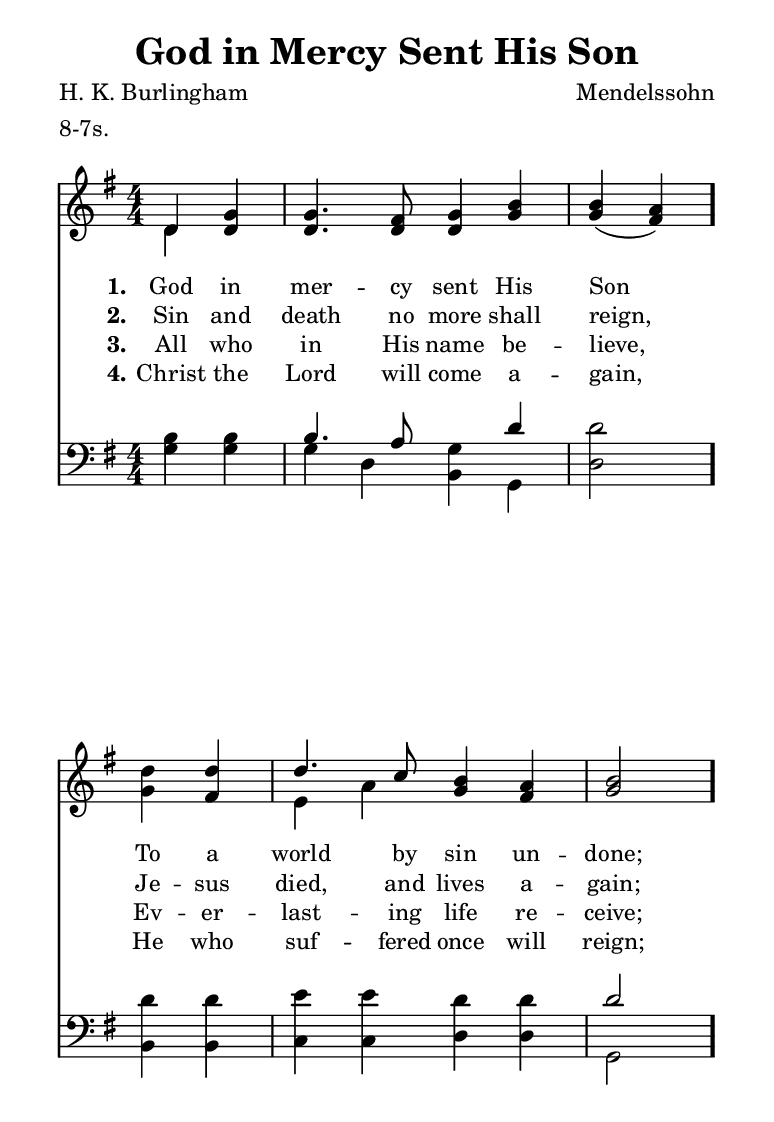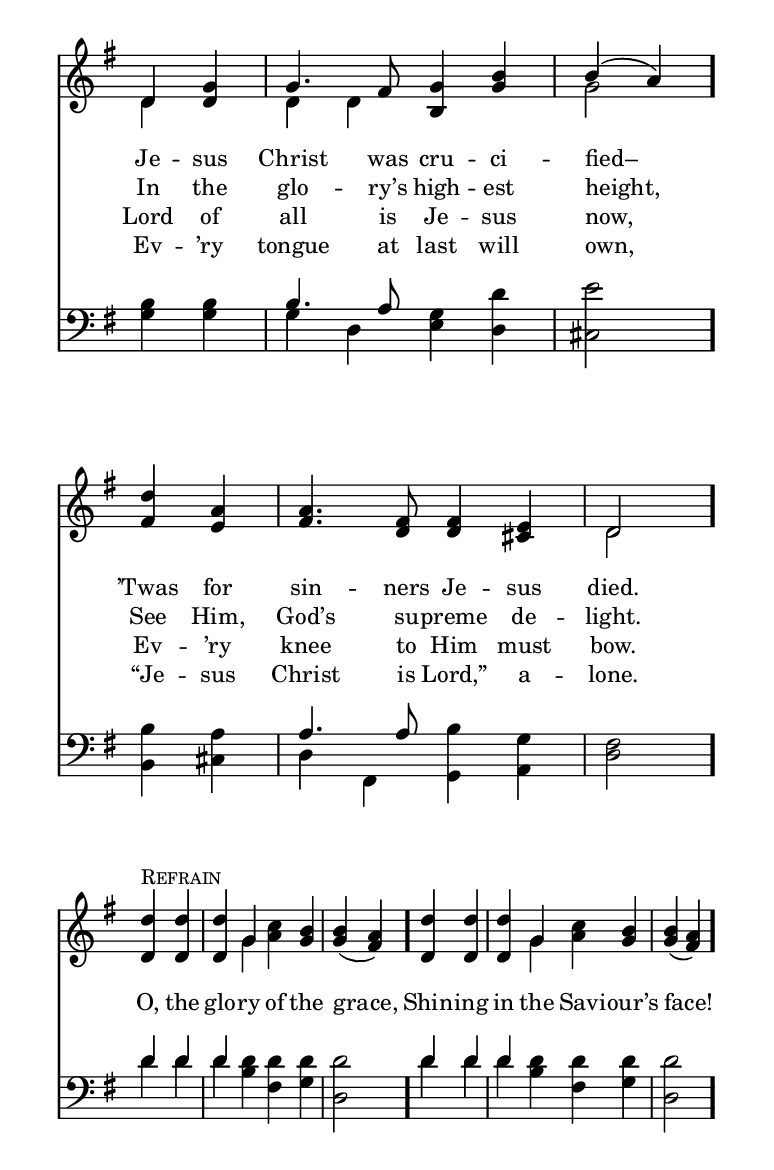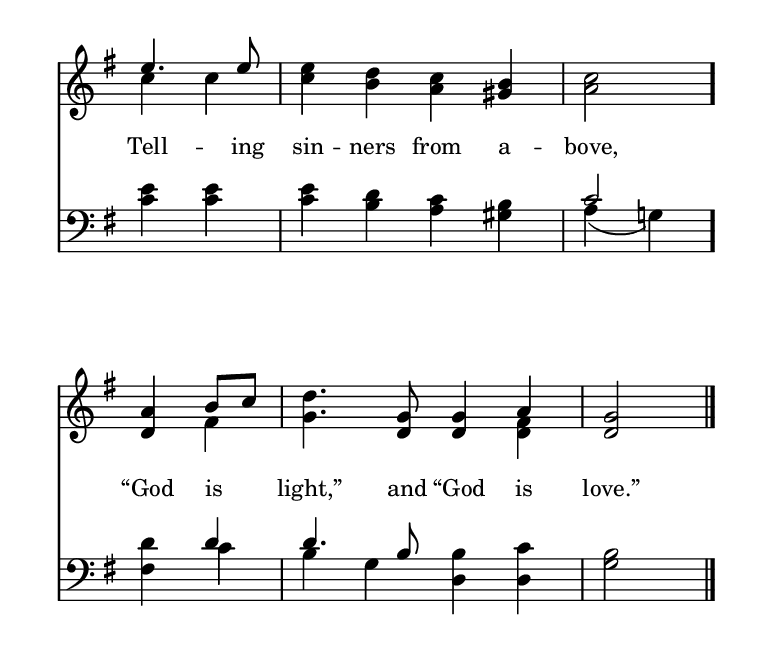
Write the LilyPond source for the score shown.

\include "common/global.ily"
\paper {
  \include "common/paper.ily"
}

\header{
  %gospel
  hymnnumber = "16"
  title = "God in Mercy Sent His Son"
  tunename = "Herald Angels"
  meter = "8-7s."
  poet = "H. K. Burlingham"
  composer = "Mendelssohn"
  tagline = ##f
}

% for fermata in MIDI
ta = { \tempo 4=80 }
tb = { \tempo 4=40 }

patternAA = { c4 c4 | c4. c8 c4 c4 | c4( c4) } % Line 1 soprano / alto / bass, Line 3 soprano
patternAB = { c4 c4 | c4. c8 c4 c4 | c2 } % Line 1 tenor, Line 2 soprano, Line 3 tenor, Line 4 soprano / alto / tenor
patternAC = { c4 c8[ c8 ] | c4. c8 c4 c4 | c2 } % Refrain line 4 soprano

patternBA = { c4 c4 | c4 c4 c4 c4 | c2 } % Line 2 alto, Line 3 alto / bass, Line 4 bass, Refrain line 1 / 2 tenor / bass, Refrain line 3 tenor, Refrain line 4 bass
patternBB = { c4 c4 | c4 c4 c4 c4 | c4( c4) } % Refrain line 1 / 2 soprano / alto, Refrain line 3 bass
patternBC = { c4. c8 | c4 c4 c4 c4 | c2 } % Refrain line 3 soprano

global = {
  \include "common/overrides.ily"
  \override Staff.TimeSignature.style = #'numbered
  \time 4/4
  \override Score.MetronomeMark.transparent = ##t % hide all fermata changes too
  \ta
  \key g \major
  \partial 2
  \autoBeamOff
}

notesSoprano = {
\global
\relative c' {

  \changePitch \patternAA { d g   | g fis g b   | b a }
  \changePitch \patternAB { d d   | d c b a     | b   }
  \changePitch \patternAA { d, g  | g fis g b   | b a }
  \changePitch \patternAB { d a   | a fis fis e | d   }

  << s^\markup { \small \caps "Refrain" }
  \changePitch \patternBB { d' d  | d g, c b    | b a } >>
  \changePitch \patternBB { d d   | d g, c b    | b a }
  \changePitch \patternBC { e' e  | e d c b     | c   }
  \changePitch \patternAC { a b c | d g, g a    | g   }

  \bar "|."

}
}

notesAlto = {
\global
\relative e' {

  \changePitch \patternAA { d d    | d d d g       | g fis }
  \changePitch \patternBA { g fis  | e a g fis     | g     }
  \changePitch \patternBA { d d    | d d b g'      | g     }
  \changePitch \patternAB { fis e  | fis d d cis   | d     }

  \changePitch \patternBB { d d    | d g a g       | g fis }
  \changePitch \patternBB { d d    | d g a g       | g fis }
  \changePitch \patternBA { c' c   | c b a gis     | a     }
  \changePitch \patternAB { d, fis | g d d <d fis> | d     }

}
}

notesTenor = {
\global
\relative a {

  \changePitch \patternAB { b b  | b a g d' | d   }
  \changePitch \patternBA { d d  | e e d d  | d   }
  \changePitch \patternAB { b b  | b a g d' | e   }
  \changePitch \patternAB { b a  | a a b g  | fis }

  \changePitch \patternBA { d' d | d d d d  | d   }
  \changePitch \patternBA { d d  | d d d d  | d   }
  \changePitch \patternBA { e e  | e d c b  | c   }
  \changePitch \patternAB { d d  | d b b c  | b   }

}
}

notesBass = {
\global
\relative f {

  \changePitch \patternBA { g g    | g d b g    | d'   }
  \changePitch \patternBA { b b    | c c d d    | g,   }
  \changePitch \patternBA { g' g   | g d e d    | cis  }
  \changePitch \patternBA { b cis! | d fis, g a | d    }

  \changePitch \patternBA { d' d   | d b fis g  | d    }
  \changePitch \patternBA { d' d   | d b fis g  | d    }
  \changePitch \patternBB { c' c   | c b a gis  | a g! }
  \changePitch \patternBA { fis c' | b g d d    | g    }

}
}

notesLower = {
\global
\relative f {

  \repeat unfold 48 \skip 4
  \override NoteHead.font-size = #-4
  c2 | c2 c4 e4

}
}

Refrain = \lyricmode {

O, the glo -- ry of the grace, \bar "."
Shin -- ing in the Sav -- iour’s face! \bar "." \break
Tell -- ing sin -- ners from a -- bove, \bar "."
“God is light,” and “God is love.” \bar "." \break

}

wordsA = \lyricmode {
\set stanza = "1."

God in mer -- cy sent His Son \bar "."
To a world by sin un -- done; \bar "." \break
Je -- sus Christ was cru -- ci -- fied– \bar "."
’Twas for sin -- ners Je -- sus died. \bar "." \break

}

wordsB = \lyricmode {
\set stanza = "2."

Sin and death no more shall reign,
Je -- sus died, and lives a -- gain;
In the glo -- ry’s high -- est height,
See Him, God’s su -- preme de -- light.

\Refrain

}

wordsC = \lyricmode {
\set stanza = "3."

All who in His name be -- lieve,
Ev -- er -- last -- ing life re -- ceive;
Lord of all is Je -- sus now,
Ev -- ’ry knee to Him must bow.

}

wordsD = \lyricmode {
\set stanza = "4."

Christ the Lord will come a -- gain,
He who suf -- fered once will reign;
Ev -- ’ry tongue at last will own,
“Je -- sus Christ is Lord,” a -- lone.

}

\score {
  \context ChoirStaff <<
    \context Staff = upper <<
      \set Staff.autoBeaming = ##f
      \set ChoirStaff.systemStartDelimiter = #'SystemStartBar
      \set ChoirStaff.printPartCombineTexts = ##f
      \partcombine #'(2 . 9) \notesSoprano \notesAlto
      \context NullVoice = sopranos { \voiceOne << \notesSoprano >> }
      \context NullVoice = altos { \voiceTwo << \notesAlto >> }
      \context Lyrics = one   \lyricsto sopranos \wordsA
      \context Lyrics = two   \lyricsto sopranos \wordsB
      \context Lyrics = three \lyricsto sopranos \wordsC
      \context Lyrics = four  \lyricsto sopranos \wordsD
    >>
    \context Staff = men <<
      \set Staff.autoBeaming = ##f
      \clef bass
      \set ChoirStaff.printPartCombineTexts = ##f
      \partcombine #'(2 . 9) \notesTenor \notesBass
      \context NullVoice = tenors { \voiceOne << \notesTenor >> }
      \context NullVoice = basses { \voiceTwo << \notesBass >> }
      % TODO share stems properly
      %\context Voice = loweryet { \voiceFour << \notesLower >> }
    >>
  >>
  \layout {
    \include "common/layout.ily"
  }
  \midi{
    \include "common/midi.ily"
  }
}

\version "2.19.49"  % necessary for upgrading to future LilyPond versions.

% vi:set et ts=2 sw=2 ai nocindent syntax=lilypond:
